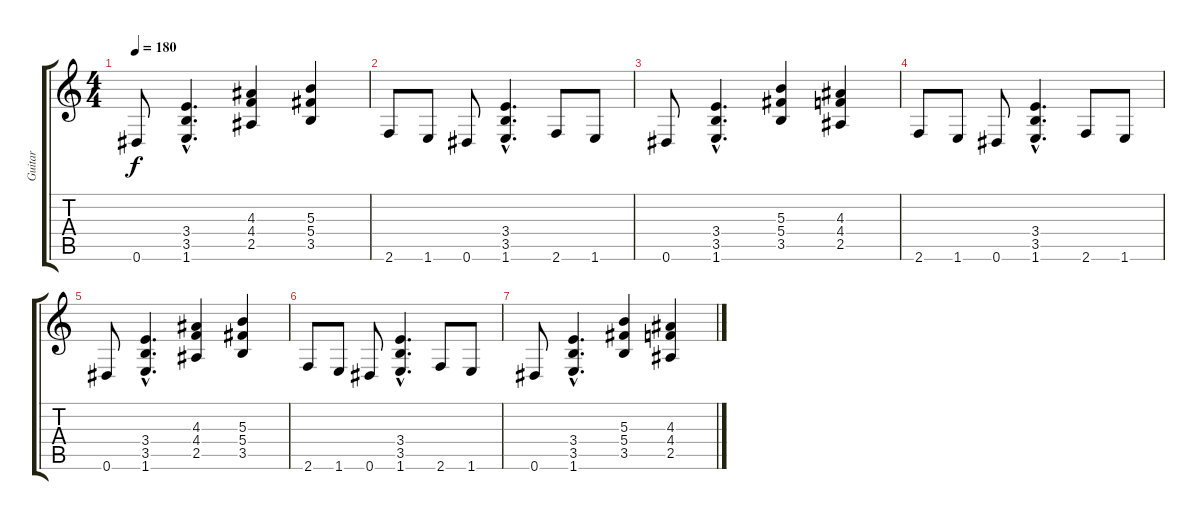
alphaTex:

\track ("Guitar " "Guitar ") {instrument distortionguitar}
\staff {score tabs}
\tuning (Eb4 Bb3 Gb3 Db3 Ab2 Eb2) {hide}
\ts (4 4)
\tempo 180
\clef g2
\ks c
0.6.8{dy f} (3.4{hac} 3.5{hac} 1.6{hac}).4{d} (4.3 4.4 2.5).4 (5.3 5.4 3.5).4 |
2.6.8 1.6.8 0.6.8 (3.4{hac} 3.5{hac} 1.6{hac}).4{d} 2.6.8 1.6.8 |
0.6.8 (3.4{hac} 3.5{hac} 1.6{hac}).4{d} (5.3 5.4 3.5).4 (4.3 4.4 2.5).4 |
2.6.8 1.6.8 0.6.8 (3.4{hac} 3.5{hac} 1.6{hac}).4{d} 2.6.8 1.6.8 |
0.6.8 (3.4{hac} 3.5{hac} 1.6{hac}).4{d} (4.3 4.4 2.5).4 (5.3 5.4 3.5).4 |
2.6.8 1.6.8 0.6.8 (3.4{hac} 3.5{hac} 1.6{hac}).4{d} 2.6.8 1.6.8 |
0.6.8 (3.4{hac} 3.5{hac} 1.6{hac}).4{d} (5.3 5.4 3.5).4 (4.3 4.4 2.5).4
